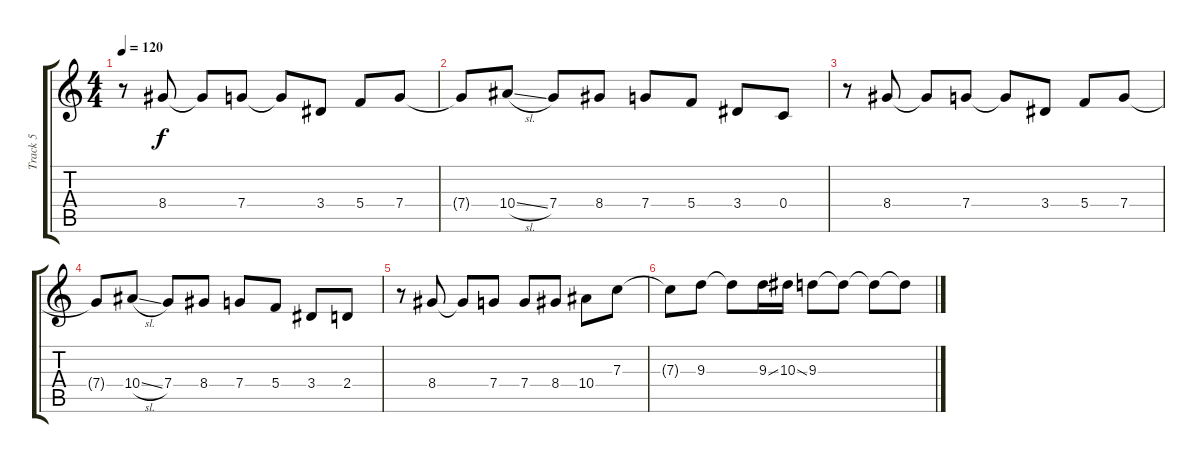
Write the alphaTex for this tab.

\track ("Track 5" "Track 5") {instrument acousticguitarsteel}
\staff {score tabs}
\tuning (D4 A3 F3 C3 G2 C2) {hide}
\ts (4 4)
\tempo 120
\clef g2
\ks c
r.8{dy f} 8.4.8 8.4{t}.8 7.4.8 7.4{t}.8 3.4.8 5.4.8 7.4.8 |
7.4{t}.8 10.4{sl}.8 7.4.8 8.4.8 7.4.8 5.4.8 3.4.8 0.4.8 |
r.8 8.4.8 8.4{t}.8 7.4.8 7.4{t}.8 3.4.8 5.4.8 7.4.8 |
7.4{t}.8 10.4{sl}.8 7.4.8 8.4.8 7.4.8 5.4.8 3.4.8 2.4.8 |
r.8 8.4.8 8.4{t}.8 7.4.8 7.4.8 8.4.8 10.4.8 7.3.8 |
7.3{t}.8 9.3.8 9.3{t}.8 9.3{ss}.16 10.3{ss}.16 9.3.8 9.3{t}.8 9.3{t}.8 9.3{t}.8
